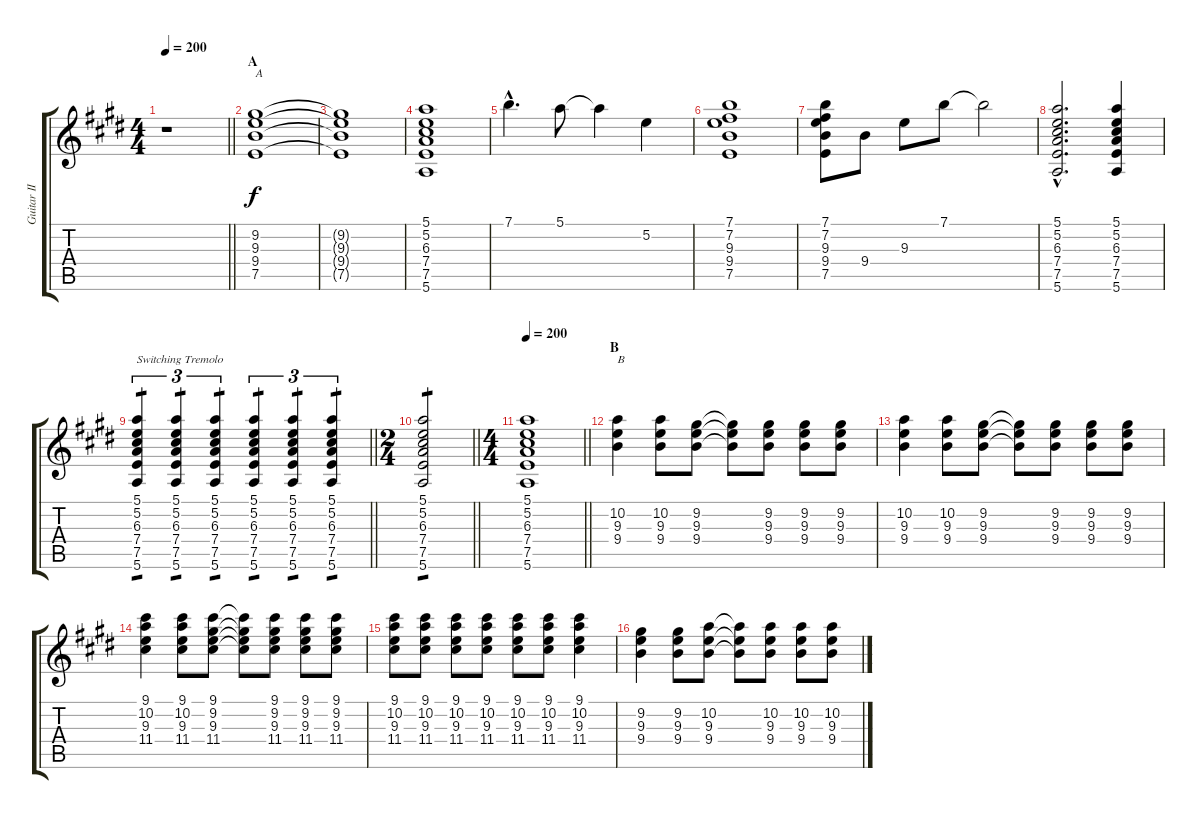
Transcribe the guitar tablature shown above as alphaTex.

\track ("Guitar II" "Guitar II") {instrument distortionguitar}
\staff {score tabs}
\tuning (E4 B3 G3 D3 A2 E2) {hide}
\ts (4 4)
\tempo 200
\tempo 100
\tempo 200
\clef g2
\barLineRight lightlight
\ks e
r.1{dy f instrument distortionguitar} |
\section ("" "A")
(9.2 9.3 9.4 7.5).1{txt "A"} |
(9.2{t} 9.3{t} 9.4{t} 7.5{t}).1 |
(5.1 5.2 6.3 7.4 7.5 5.6).1 |
7.1{hac}.4{d} 5.1.8 5.1{t}.4 5.2.4 |
(7.1 7.2 9.3 9.4 7.5).1 |
(7.1 7.2 9.3 9.4 7.5).8 9.4.8 9.3.8 7.1.8 7.1{t}.2 |
(5.1{hac} 5.2{hac} 6.3{hac} 7.4{hac} 7.5{hac} 5.6{hac}).2{d} (5.1 5.2 6.3 7.4 7.5 5.6).4 |
\barLineRight lightlight
(5.1 5.2 6.3 7.4 7.5 5.6).4{tu (3 2) txt "Switching Tremolo" tp 1} (5.1 5.2 6.3 7.4 7.5 5.6).4{tu (3 2) tp 1} (5.1 5.2 6.3 7.4 7.5 5.6).4{tu (3 2) tp 1} (5.1 5.2 6.3 7.4 7.5 5.6).4{tu (3 2) tp 1} (5.1 5.2 6.3 7.4 7.5 5.6).4{tu (3 2) tp 1} (5.1 5.2 6.3 7.4 7.5 5.6).4{tu (3 2) tp 1} |
\ts (2 4)
\barLineRight lightlight
(5.1 5.2 6.3 7.4 7.5 5.6).2{tp 1} |
\ts (4 4)
\tempo 200
\barLineRight lightlight
(5.1 5.2 6.3 7.4 7.5 5.6).1 |
\section ("" "B")
(10.2 9.3 9.4).4{txt "B"} (10.2 9.3 9.4).8 (9.2 9.3 9.4).8 (9.2{t} 9.3{t} 9.4{t}).8 (9.2 9.3 9.4).8 (9.2 9.3 9.4).8 (9.2 9.3 9.4).8 |
(10.2 9.3 9.4).4 (10.2 9.3 9.4).8 (9.2 9.3 9.4).8 (9.2{t} 9.3{t} 9.4{t}).8 (9.2 9.3 9.4).8 (9.2 9.3 9.4).8 (9.2 9.3 9.4).8 |
(9.1 10.2 9.3 11.4).4 (9.1 10.2 9.3 11.4).8 (9.1 9.2 9.3 11.4).8 (9.1{t} 9.2{t} 9.3{t} 11.4{t}).8 (9.1 9.2 9.3 11.4).8 (9.1 9.2 9.3 11.4).8 (9.1 9.2 9.3 11.4).8 |
(9.1 10.2 9.3 11.4).8 (9.1 10.2 9.3 11.4).8 (9.1 10.2 9.3 11.4).8 (9.1 10.2 9.3 11.4).8 (9.1 10.2 9.3 11.4).8 (9.1 10.2 9.3 11.4).8 (9.1 10.2 9.3 11.4).4 |
(9.2 9.3 9.4).4 (9.2 9.3 9.4).8 (10.2 9.3 9.4).8 (10.2{t} 9.3{t} 9.4{t}).8 (10.2 9.3 9.4).8 (10.2 9.3 9.4).8 (10.2 9.3 9.4).8
